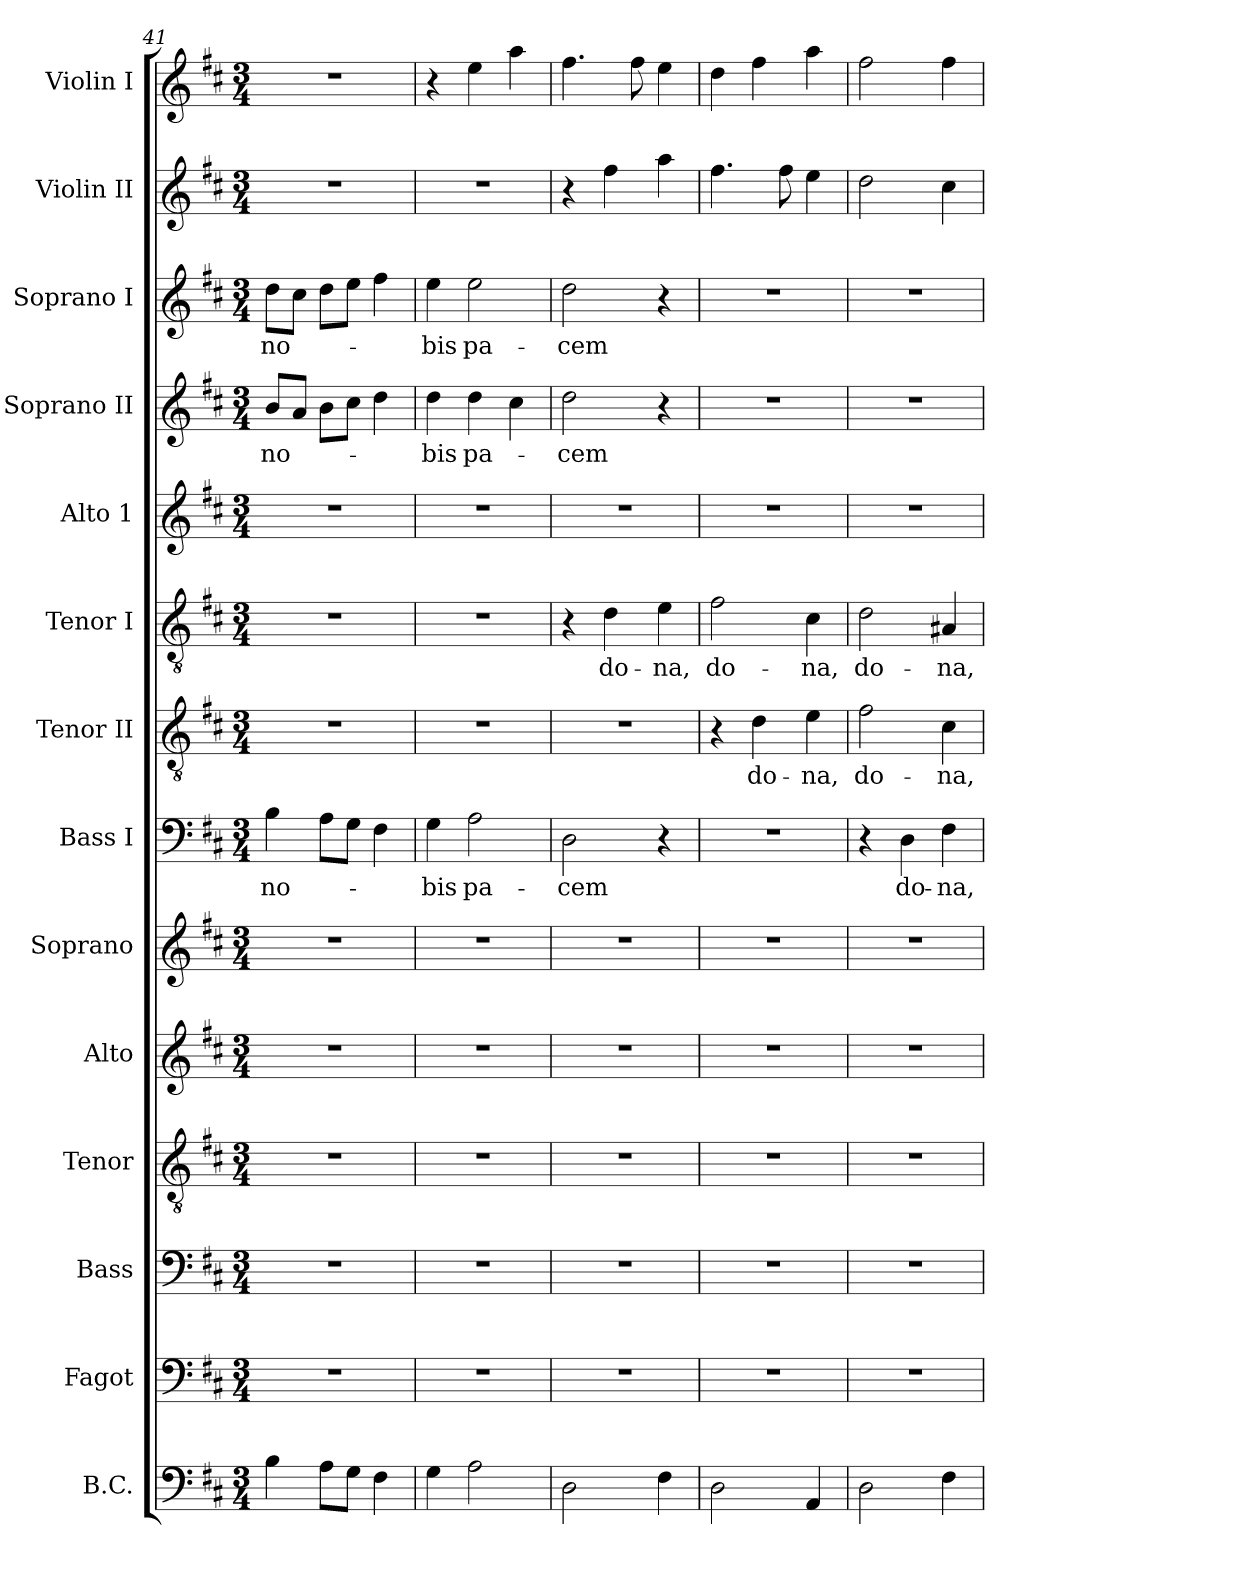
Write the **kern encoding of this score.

**kern	**kern	**kern	**kern	**kern	**kern	**kern	**text	**kern	**text	**kern	**text	**kern	**kern	**text	**kern	**text	**kern	**kern
*part14	*part13	*part12	*part11	*part10	*part9	*part8	*part8	*part7	*part7	*part6	*part6	*part5	*part4	*part4	*part3	*part3	*part2	*part1
*staff14	*staff13	*staff12	*staff11	*staff10	*staff9	*staff8	*staff8	*staff7	*staff7	*staff6	*staff6	*staff5	*staff4	*staff4	*staff3	*staff3	*staff2	*staff1
*I"B.C.	*I"Fagot	*I"Bass	*I"Tenor	*I"Alto	*I"Soprano	*I"Bass I	*	*I"Tenor II	*	*I"Tenor I	*	*I"Alto 1	*I"Soprano II	*	*I"Soprano I	*	*I"Violin II	*I"Violin I
*I'B.C.	*I'Fg	*	*I'T-R	*	*I'S-R	*I'B1	*	*I'T2	*	*I'T1	*	*I'A1	*I'S2	*	*I'S1	*	*I'Vln. II	*I'Vln. I
*clefF4	*clefF4	*clefF4	*clefGv2	*clefG2	*clefG2	*clefF4	*	*clefGv2	*	*clefGv2	*	*clefG2	*clefG2	*	*clefG2	*	*clefG2	*clefG2
*k[f#c#]	*k[f#c#]	*k[f#c#]	*k[f#c#]	*k[f#c#]	*k[f#c#]	*k[f#c#]	*	*k[f#c#]	*	*k[f#c#]	*	*k[f#c#]	*k[f#c#]	*	*k[f#c#]	*	*k[f#c#]	*k[f#c#]
*D:	*D:	*D:	*D:	*D:	*D:	*D:	*	*D:	*	*D:	*	*D:	*D:	*	*D:	*	*D:	*D:
*M3/4	*M3/4	*M3/4	*M3/4	*M3/4	*M3/4	*M3/4	*	*M3/4	*	*M3/4	*	*M3/4	*M3/4	*	*M3/4	*	*M3/4	*M3/4
=41	=41	=41	=41	=41	=41	=41	=41	=41	=41	=41	=41	=41	=41	=41	=41	=41	=41	=41
!	!	!	!	!	!	!	!LO:LY:b	!	!	!	!	!	!	!LO:LY:b	!	!LO:LY:b	!	!
4B\	2.r	2.r	2.r	2.r	2.r	4B\	no-	2.r	.	2.r	.	2.r	8b/L	no-	8dd\L	no-	2.r	2.r
.	.	.	.	.	.	.	.	.	.	.	.	.	8a/J	.	8cc#\J	.	.	.
8A\L	.	.	.	.	.	8A\L	.	.	.	.	.	.	8b\L	.	8dd\L	.	.	.
8G\J	.	.	.	.	.	8G\J	.	.	.	.	.	.	8cc#\J	.	8ee\J	.	.	.
4F#\	.	.	.	.	.	4F#\	.	.	.	.	.	.	4dd\	.	4ff#\	.	.	.
=42	=42	=42	=42	=42	=42	=42	=42	=42	=42	=42	=42	=42	=42	=42	=42	=42	=42	=42
!	!	!	!	!	!	!	!LO:LY:b	!	!	!	!	!	!	!LO:LY:b	!	!LO:LY:b	!	!
4G\	2.r	2.r	2.r	2.r	2.r	4G\	-bis	2.r	.	2.r	.	2.r	4dd\	-bis	4ee\	-bis	2.r	4r
!	!	!	!	!	!	!	!LO:LY:b	!	!	!	!	!	!	!LO:LY:b	!	!LO:LY:b	!	!
2A\	.	.	.	.	.	2A\	pa-	.	.	.	.	.	4dd\	pa-	2ee\	pa-	.	4ee\
.	.	.	.	.	.	.	.	.	.	.	.	.	4cc#\	.	.	.	.	4aa\
=43	=43	=43	=43	=43	=43	=43	=43	=43	=43	=43	=43	=43	=43	=43	=43	=43	=43	=43
!	!	!	!	!	!	!	!LO:LY:b	!	!	!	!	!	!	!LO:LY:b	!	!LO:LY:b	!	!
2D\	2.r	2.r	2.r	2.r	2.r	2D\	-cem	2.r	.	4r	.	2.r	2dd\	-cem	2dd\	-cem	4r	4.ff#\
!	!	!	!	!	!	!	!	!	!	!	!LO:LY:b	!	!	!	!	!	!	!
.	.	.	.	.	.	.	.	.	.	4d\	do-	.	.	.	.	.	4ff#\	.
.	.	.	.	.	.	.	.	.	.	.	.	.	.	.	.	.	.	8ff#\
!	!	!	!	!	!	!	!	!	!	!	!LO:LY:b	!	!	!	!	!	!	!
4F#\	.	.	.	.	.	4r	.	.	.	4e\	-na,	.	4r	.	4r	.	4aa\	4ee\
=44	=44	=44	=44	=44	=44	=44	=44	=44	=44	=44	=44	=44	=44	=44	=44	=44	=44	=44
!	!	!	!	!	!	!	!	!	!	!	!LO:LY:b	!	!	!	!	!	!	!
2D\	2.r	2.r	2.r	2.r	2.r	2.r	.	4r	.	2f#\	do-	2.r	2.r	.	2.r	.	4.ff#\	4dd\
!	!	!	!	!	!	!	!	!	!LO:LY:b	!	!	!	!	!	!	!	!	!
.	.	.	.	.	.	.	.	4d\	do-	.	.	.	.	.	.	.	.	4ff#\
.	.	.	.	.	.	.	.	.	.	.	.	.	.	.	.	.	8ff#\	.
!	!	!	!	!	!	!	!	!	!LO:LY:b	!	!LO:LY:b	!	!	!	!	!	!	!
4AA/	.	.	.	.	.	.	.	4e\	-na,	4c#\	-na,	.	.	.	.	.	4ee\	4aa\
=45	=45	=45	=45	=45	=45	=45	=45	=45	=45	=45	=45	=45	=45	=45	=45	=45	=45	=45
!	!	!	!	!	!	!	!	!	!LO:LY:b	!	!LO:LY:b	!	!	!	!	!	!	!
2D\	2.r	2.r	2.r	2.r	2.r	4r	.	2f#\	do-	2d\	do-	2.r	2.r	.	2.r	.	2dd\	2ff#\
!	!	!	!	!	!	!	!LO:LY:b	!	!	!	!	!	!	!	!	!	!	!
.	.	.	.	.	.	4D\	do-	.	.	.	.	.	.	.	.	.	.	.
!	!	!	!	!	!	!	!LO:LY:b	!	!LO:LY:b	!	!LO:LY:b	!	!	!	!	!	!	!
4F#\	.	.	.	.	.	4F#\	-na,	4c#\	-na,	4A#X/	-na,	.	.	.	.	.	4cc#\	4ff#\
=	=	=	=	=	=	=	=	=	=	=	=	=	=	=	=	=	=	=
*-	*-	*-	*-	*-	*-	*-	*-	*-	*-	*-	*-	*-	*-	*-	*-	*-	*-	*-
